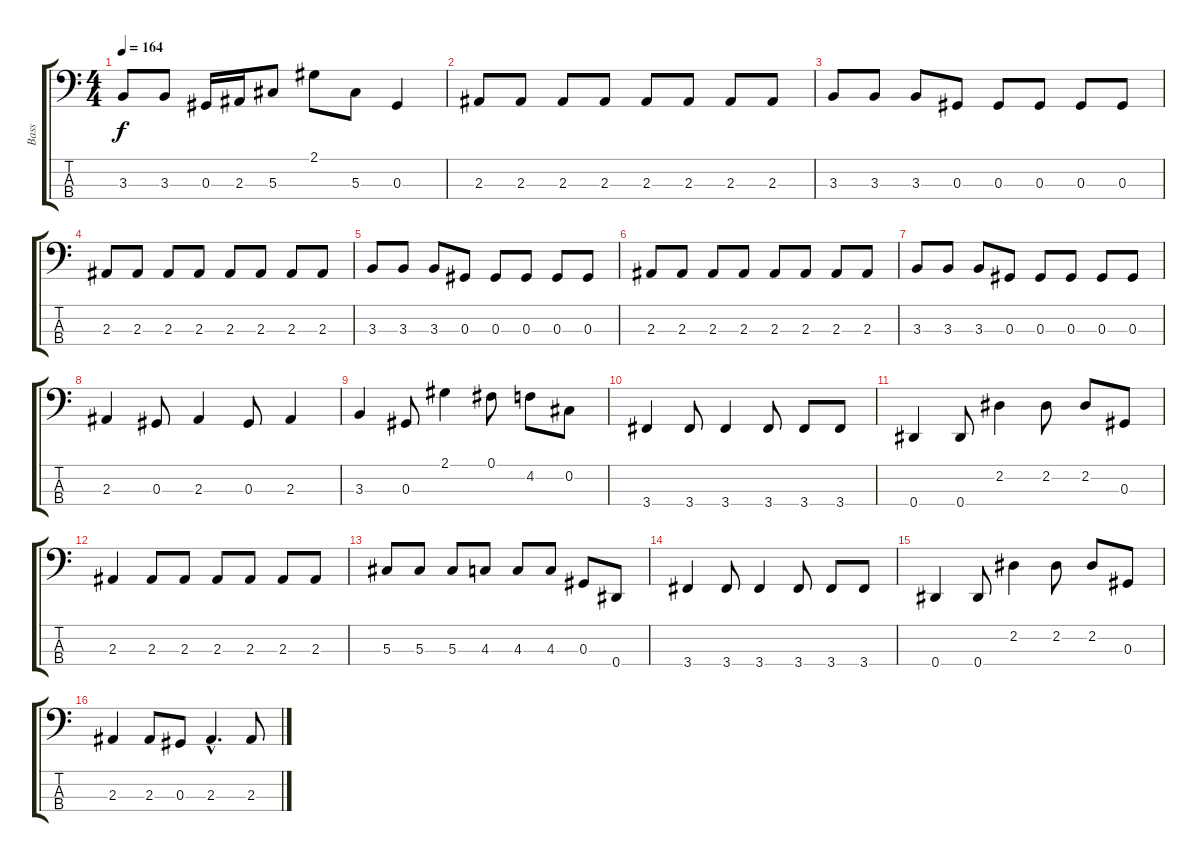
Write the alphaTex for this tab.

\track ("Bass" "Bass") {instrument electricbasspick}
\staff {score tabs}
\tuning (Gb2 Db2 Ab1 Eb1) {hide}
\ts (4 4)
\tempo 164
\clef f4
\ks c
3.3.8{dy f} 3.3.8 0.3.16 2.3.16 5.3.8 2.1.8 5.3.8 0.3.4 |
2.3.8 2.3.8 2.3.8 2.3.8 2.3.8 2.3.8 2.3.8 2.3.8 |
3.3.8 3.3.8 3.3.8 0.3.8 0.3.8 0.3.8 0.3.8 0.3.8 |
2.3.8 2.3.8 2.3.8 2.3.8 2.3.8 2.3.8 2.3.8 2.3.8 |
3.3.8 3.3.8 3.3.8 0.3.8 0.3.8 0.3.8 0.3.8 0.3.8 |
2.3.8 2.3.8 2.3.8 2.3.8 2.3.8 2.3.8 2.3.8 2.3.8 |
3.3.8 3.3.8 3.3.8 0.3.8 0.3.8 0.3.8 0.3.8 0.3.8 |
2.3.4 0.3.8 2.3.4 0.3.8 2.3.4 |
3.3.4 0.3.8 2.1.4 0.1.8 4.2.8 0.2.8 |
3.4.4 3.4.8 3.4.4 3.4.8 3.4.8 3.4.8 |
0.4.4 0.4.8 2.2.4 2.2.8 2.2.8 0.3.8 |
2.3.4 2.3.8 2.3.8 2.3.8 2.3.8 2.3.8 2.3.8 |
5.3.8 5.3.8 5.3.8 4.3.8 4.3.8 4.3.8 0.3.8 0.4.8 |
3.4.4 3.4.8 3.4.4 3.4.8 3.4.8 3.4.8 |
0.4.4 0.4.8 2.2.4 2.2.8 2.2.8 0.3.8 |
2.3.4 2.3.8 0.3.8 2.3{hac}.4{d} 2.3.8
